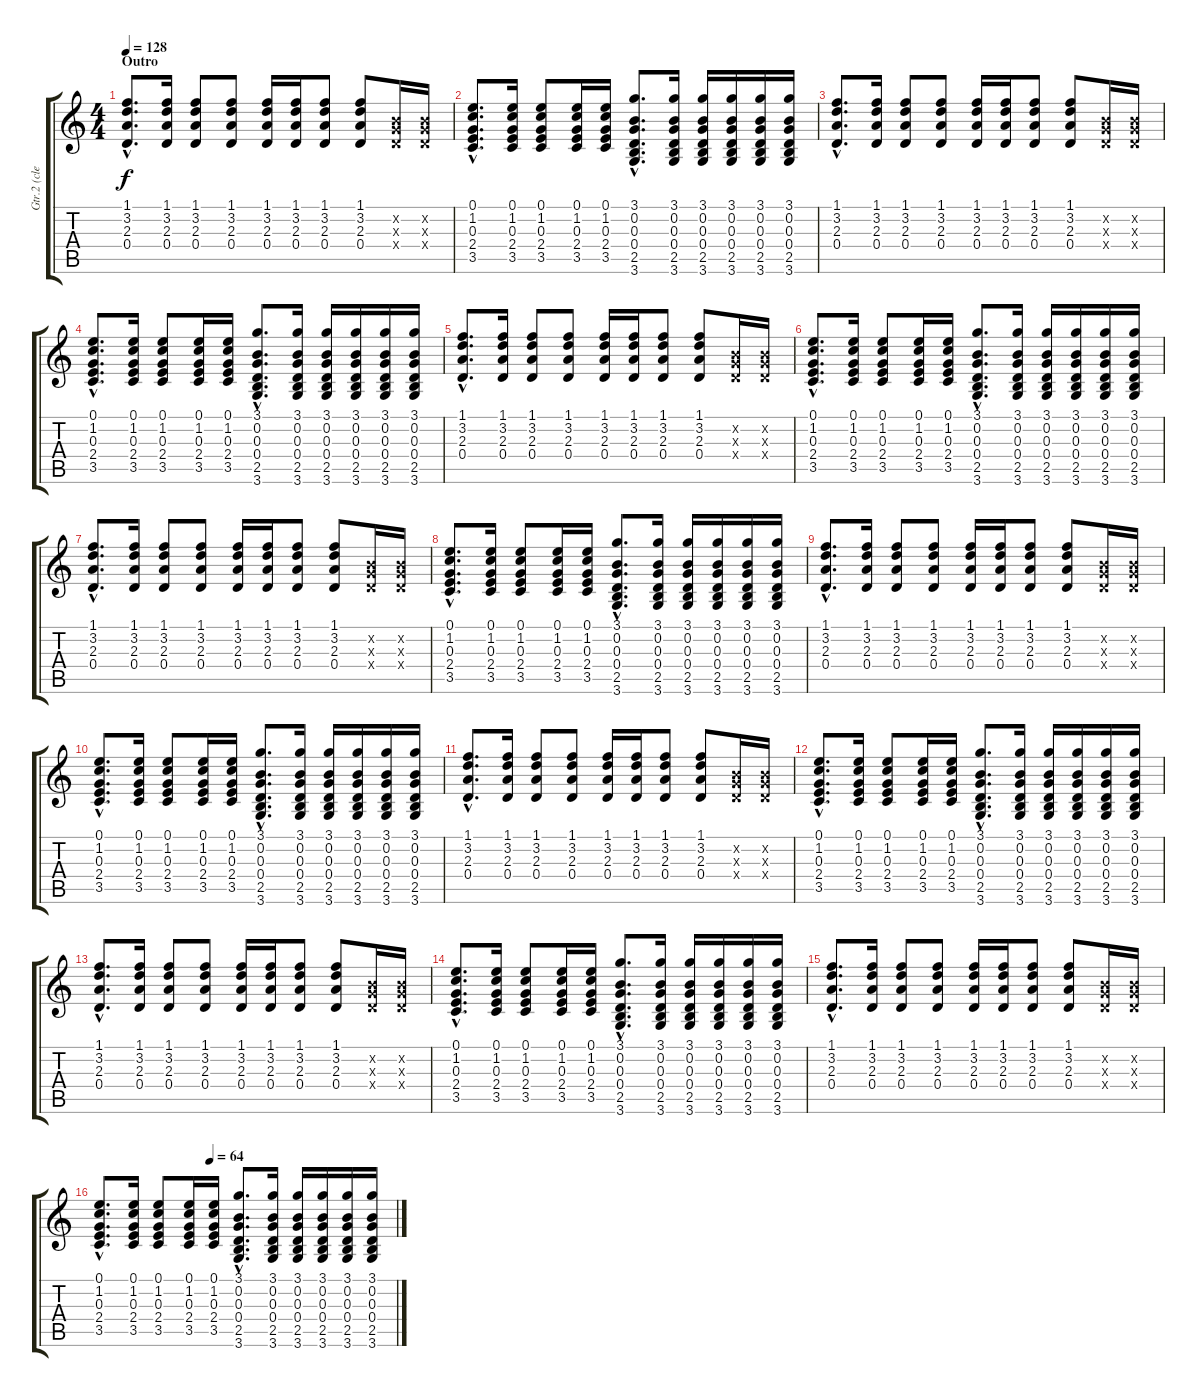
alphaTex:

\track ("Gtr.2 (clean)" "Gtr.2 (cle") {instrument electricguitarjazz}
\staff {score tabs}
\tuning (E4 B3 G3 D3 A2 E2) {hide}
\ts (4 4)
\section ("" "Outro")
\tempo 128
\clef g2
\ks c
(1.1{hac} 3.2{hac} 2.3{hac} 0.4{hac}).8{d dy f} (1.1 3.2 2.3 0.4).16 (1.1 3.2 2.3 0.4).8 (1.1 3.2 2.3 0.4).8 (1.1 3.2 2.3 0.4).16 (1.1 3.2 2.3 0.4).16 (1.1 3.2 2.3 0.4).8 (1.1 3.2 2.3 0.4).8 (0.2{x} 0.3{x} 0.4{x}).16 (0.2{x} 0.3{x} 0.4{x}).16 |
(0.1{hac} 1.2{hac} 0.3{hac} 2.4{hac} 3.5{hac}).8{d} (0.1 1.2 0.3 2.4 3.5).16 (0.1 1.2 0.3 2.4 3.5).8 (0.1 1.2 0.3 2.4 3.5).16 (0.1 1.2 0.3 2.4 3.5).16 (3.1{hac} 0.2{hac} 0.3{hac} 0.4{hac} 2.5{hac} 3.6{hac}).8{d} (3.1 0.2 0.3 0.4 2.5 3.6).16 (3.1 0.2 0.3 0.4 2.5 3.6).16 (3.1 0.2 0.3 0.4 2.5 3.6).16 (3.1 0.2 0.3 0.4 2.5 3.6).16 (3.1 0.2 0.3 0.4 2.5 3.6).16 |
(1.1{hac} 3.2{hac} 2.3{hac} 0.4{hac}).8{d} (1.1 3.2 2.3 0.4).16 (1.1 3.2 2.3 0.4).8 (1.1 3.2 2.3 0.4).8 (1.1 3.2 2.3 0.4).16 (1.1 3.2 2.3 0.4).16 (1.1 3.2 2.3 0.4).8 (1.1 3.2 2.3 0.4).8 (0.2{x} 0.3{x} 0.4{x}).16 (0.2{x} 0.3{x} 0.4{x}).16 |
(0.1{hac} 1.2{hac} 0.3{hac} 2.4{hac} 3.5{hac}).8{d} (0.1 1.2 0.3 2.4 3.5).16 (0.1 1.2 0.3 2.4 3.5).8 (0.1 1.2 0.3 2.4 3.5).16 (0.1 1.2 0.3 2.4 3.5).16 (3.1{hac} 0.2{hac} 0.3{hac} 0.4{hac} 2.5{hac} 3.6{hac}).8{d} (3.1 0.2 0.3 0.4 2.5 3.6).16 (3.1 0.2 0.3 0.4 2.5 3.6).16 (3.1 0.2 0.3 0.4 2.5 3.6).16 (3.1 0.2 0.3 0.4 2.5 3.6).16 (3.1 0.2 0.3 0.4 2.5 3.6).16 |
(1.1{hac} 3.2{hac} 2.3{hac} 0.4{hac}).8{d} (1.1 3.2 2.3 0.4).16 (1.1 3.2 2.3 0.4).8 (1.1 3.2 2.3 0.4).8 (1.1 3.2 2.3 0.4).16 (1.1 3.2 2.3 0.4).16 (1.1 3.2 2.3 0.4).8 (1.1 3.2 2.3 0.4).8 (0.2{x} 0.3{x} 0.4{x}).16 (0.2{x} 0.3{x} 0.4{x}).16 |
(0.1{hac} 1.2{hac} 0.3{hac} 2.4{hac} 3.5{hac}).8{d} (0.1 1.2 0.3 2.4 3.5).16 (0.1 1.2 0.3 2.4 3.5).8 (0.1 1.2 0.3 2.4 3.5).16 (0.1 1.2 0.3 2.4 3.5).16 (3.1{hac} 0.2{hac} 0.3{hac} 0.4{hac} 2.5{hac} 3.6{hac}).8{d} (3.1 0.2 0.3 0.4 2.5 3.6).16 (3.1 0.2 0.3 0.4 2.5 3.6).16 (3.1 0.2 0.3 0.4 2.5 3.6).16 (3.1 0.2 0.3 0.4 2.5 3.6).16 (3.1 0.2 0.3 0.4 2.5 3.6).16 |
(1.1{hac} 3.2{hac} 2.3{hac} 0.4{hac}).8{d} (1.1 3.2 2.3 0.4).16 (1.1 3.2 2.3 0.4).8 (1.1 3.2 2.3 0.4).8 (1.1 3.2 2.3 0.4).16 (1.1 3.2 2.3 0.4).16 (1.1 3.2 2.3 0.4).8 (1.1 3.2 2.3 0.4).8 (0.2{x} 0.3{x} 0.4{x}).16 (0.2{x} 0.3{x} 0.4{x}).16 |
(0.1{hac} 1.2{hac} 0.3{hac} 2.4{hac} 3.5{hac}).8{d} (0.1 1.2 0.3 2.4 3.5).16 (0.1 1.2 0.3 2.4 3.5).8 (0.1 1.2 0.3 2.4 3.5).16 (0.1 1.2 0.3 2.4 3.5).16 (3.1{hac} 0.2{hac} 0.3{hac} 0.4{hac} 2.5{hac} 3.6{hac}).8{d} (3.1 0.2 0.3 0.4 2.5 3.6).16 (3.1 0.2 0.3 0.4 2.5 3.6).16 (3.1 0.2 0.3 0.4 2.5 3.6).16 (3.1 0.2 0.3 0.4 2.5 3.6).16 (3.1 0.2 0.3 0.4 2.5 3.6).16 |
(1.1{hac} 3.2{hac} 2.3{hac} 0.4{hac}).8{d} (1.1 3.2 2.3 0.4).16 (1.1 3.2 2.3 0.4).8 (1.1 3.2 2.3 0.4).8 (1.1 3.2 2.3 0.4).16 (1.1 3.2 2.3 0.4).16 (1.1 3.2 2.3 0.4).8 (1.1 3.2 2.3 0.4).8 (0.2{x} 0.3{x} 0.4{x}).16 (0.2{x} 0.3{x} 0.4{x}).16 |
(0.1{hac} 1.2{hac} 0.3{hac} 2.4{hac} 3.5{hac}).8{d} (0.1 1.2 0.3 2.4 3.5).16 (0.1 1.2 0.3 2.4 3.5).8 (0.1 1.2 0.3 2.4 3.5).16 (0.1 1.2 0.3 2.4 3.5).16 (3.1{hac} 0.2{hac} 0.3{hac} 0.4{hac} 2.5{hac} 3.6{hac}).8{d} (3.1 0.2 0.3 0.4 2.5 3.6).16 (3.1 0.2 0.3 0.4 2.5 3.6).16 (3.1 0.2 0.3 0.4 2.5 3.6).16 (3.1 0.2 0.3 0.4 2.5 3.6).16 (3.1 0.2 0.3 0.4 2.5 3.6).16 |
(1.1{hac} 3.2{hac} 2.3{hac} 0.4{hac}).8{d} (1.1 3.2 2.3 0.4).16 (1.1 3.2 2.3 0.4).8 (1.1 3.2 2.3 0.4).8 (1.1 3.2 2.3 0.4).16 (1.1 3.2 2.3 0.4).16 (1.1 3.2 2.3 0.4).8 (1.1 3.2 2.3 0.4).8 (0.2{x} 0.3{x} 0.4{x}).16 (0.2{x} 0.3{x} 0.4{x}).16 |
(0.1{hac} 1.2{hac} 0.3{hac} 2.4{hac} 3.5{hac}).8{d} (0.1 1.2 0.3 2.4 3.5).16 (0.1 1.2 0.3 2.4 3.5).8 (0.1 1.2 0.3 2.4 3.5).16 (0.1 1.2 0.3 2.4 3.5).16 (3.1{hac} 0.2{hac} 0.3{hac} 0.4{hac} 2.5{hac} 3.6{hac}).8{d} (3.1 0.2 0.3 0.4 2.5 3.6).16 (3.1 0.2 0.3 0.4 2.5 3.6).16 (3.1 0.2 0.3 0.4 2.5 3.6).16 (3.1 0.2 0.3 0.4 2.5 3.6).16 (3.1 0.2 0.3 0.4 2.5 3.6).16 |
(1.1{hac} 3.2{hac} 2.3{hac} 0.4{hac}).8{d} (1.1 3.2 2.3 0.4).16 (1.1 3.2 2.3 0.4).8 (1.1 3.2 2.3 0.4).8 (1.1 3.2 2.3 0.4).16 (1.1 3.2 2.3 0.4).16 (1.1 3.2 2.3 0.4).8 (1.1 3.2 2.3 0.4).8 (0.2{x} 0.3{x} 0.4{x}).16 (0.2{x} 0.3{x} 0.4{x}).16 |
(0.1{hac} 1.2{hac} 0.3{hac} 2.4{hac} 3.5{hac}).8{d} (0.1 1.2 0.3 2.4 3.5).16 (0.1 1.2 0.3 2.4 3.5).8 (0.1 1.2 0.3 2.4 3.5).16 (0.1 1.2 0.3 2.4 3.5).16 (3.1{hac} 0.2{hac} 0.3{hac} 0.4{hac} 2.5{hac} 3.6{hac}).8{d} (3.1 0.2 0.3 0.4 2.5 3.6).16 (3.1 0.2 0.3 0.4 2.5 3.6).16 (3.1 0.2 0.3 0.4 2.5 3.6).16 (3.1 0.2 0.3 0.4 2.5 3.6).16 (3.1 0.2 0.3 0.4 2.5 3.6).16 |
(1.1{hac} 3.2{hac} 2.3{hac} 0.4{hac}).8{d} (1.1 3.2 2.3 0.4).16 (1.1 3.2 2.3 0.4).8 (1.1 3.2 2.3 0.4).8 (1.1 3.2 2.3 0.4).16 (1.1 3.2 2.3 0.4).16 (1.1 3.2 2.3 0.4).8 (1.1 3.2 2.3 0.4).8 (0.2{x} 0.3{x} 0.4{x}).16 (0.2{x} 0.3{x} 0.4{x}).16 |
\tempo (64 0.375)
(0.1{hac} 1.2{hac} 0.3{hac} 2.4{hac} 3.5{hac}).8{d} (0.1 1.2 0.3 2.4 3.5).16 (0.1 1.2 0.3 2.4 3.5).8 (0.1 1.2 0.3 2.4 3.5).16 (0.1 1.2 0.3 2.4 3.5).16 (3.1{hac} 0.2{hac} 0.3{hac} 0.4{hac} 2.5{hac} 3.6{hac}).8{d} (3.1 0.2 0.3 0.4 2.5 3.6).16 (3.1 0.2 0.3 0.4 2.5 3.6).16 (3.1 0.2 0.3 0.4 2.5 3.6).16 (3.1 0.2 0.3 0.4 2.5 3.6).16 (3.1 0.2 0.3 0.4 2.5 3.6).16
